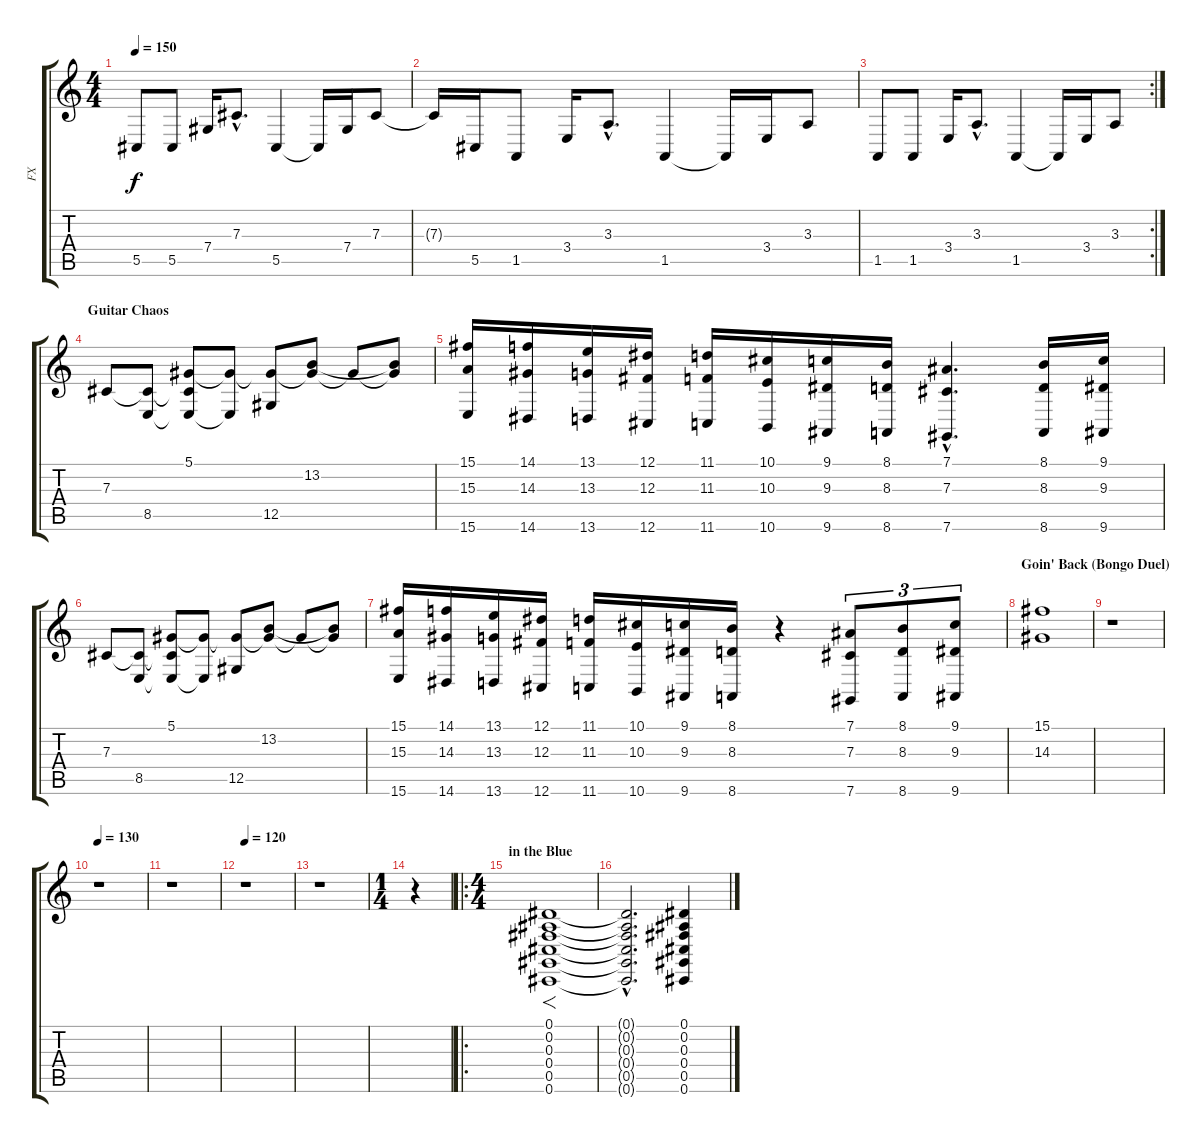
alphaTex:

\track ("FX" "FX") {instrument seashore}
\staff {score tabs}
\tuning (Eb4 Bb3 Gb3 Db3 Ab2 Db2) {hide}
\ts (4 4)
\tempo 150
\clef g2
\ks c
5.5.8{dy f} 5.5.8 7.4.16 7.3{hac}.8{d} 5.5.4 5.5{t}.16 7.4.16 7.3.8 |
7.3{t}.16 5.5.16 1.5.8 3.4.16 3.3{hac}.8{d} 1.5.4 1.5{t}.16 3.4.16 3.3.8 |
\rc 2
1.5.8 1.5.8 3.4.16 3.3{hac}.8{d} 1.5.4 1.5{t}.16 3.4.16 3.3.8 |
\section ("" "Guitar Chaos")
7.3.8{volume 10 balance 8 instrument telephonering} (7.3{t} 8.5).8{balance 15} (5.1 7.3{t} 8.5{t}).8{balance 4} (5.1{t} 8.5{t}).8 (5.1{t} 12.5).8{balance 16} (5.1{t} 13.2).8{balance 8} 5.1{t}.8 (5.1{t} 13.2{t}).8 |
(15.1 15.3 15.6).16{instrument gunshot} (14.1 14.3 14.6).16 (13.1 13.3 13.6).16 (12.1 12.3 12.6).16 (11.1 11.3 11.6).16 (10.1 10.3 10.6).16 (9.1 9.3 9.6).16 (8.1 8.3 8.6).16 (7.1{hac} 7.3{hac} 7.6{hac}).4{d} (8.1 8.3 8.6).16 (9.1 9.3 9.6).16 |
7.3.8{volume 10 balance 8 instrument telephonering} (7.3{t} 8.5).8{balance 15} (5.1 7.3{t} 8.5{t}).8{balance 4} (5.1{t} 8.5{t}).8 (5.1{t} 12.5).8{balance 16} (5.1{t} 13.2).8{balance 8} 5.1{t}.8 (5.1{t} 13.2{t}).8 |
(15.1 15.3 15.6).16{instrument gunshot} (14.1 14.3 14.6).16 (13.1 13.3 13.6).16 (12.1 12.3 12.6).16 (11.1 11.3 11.6).16 (10.1 10.3 10.6).16 (9.1 9.3 9.6).16 (8.1 8.3 8.6).16 r.4 (7.1 7.3 7.6).8{tu (3 2)} (8.1 8.3 8.6).8{tu (3 2)} (9.1 9.3 9.6).8{tu (3 2)} |
\section ("" "Goin' Back (Bongo Duel)")
(15.1 14.3).1 |
r.1 |
\tempo 130
r.1 |
r.1 |
\tempo 120
r.1 |
r.1 |
\ts (1 4)
r.4 |
\ro
\ts (4 4)
\section ("" "in the Blue")
(0.1 0.2 0.3 0.4 0.5 0.6).1{f instrument seashore} |
(0.1{hac t} 0.2{hac t} 0.3{hac t} 0.4{hac t} 0.5{hac t} 0.6{hac t}).2{d} (0.1 0.2 0.3 0.4 0.5 0.6).4
